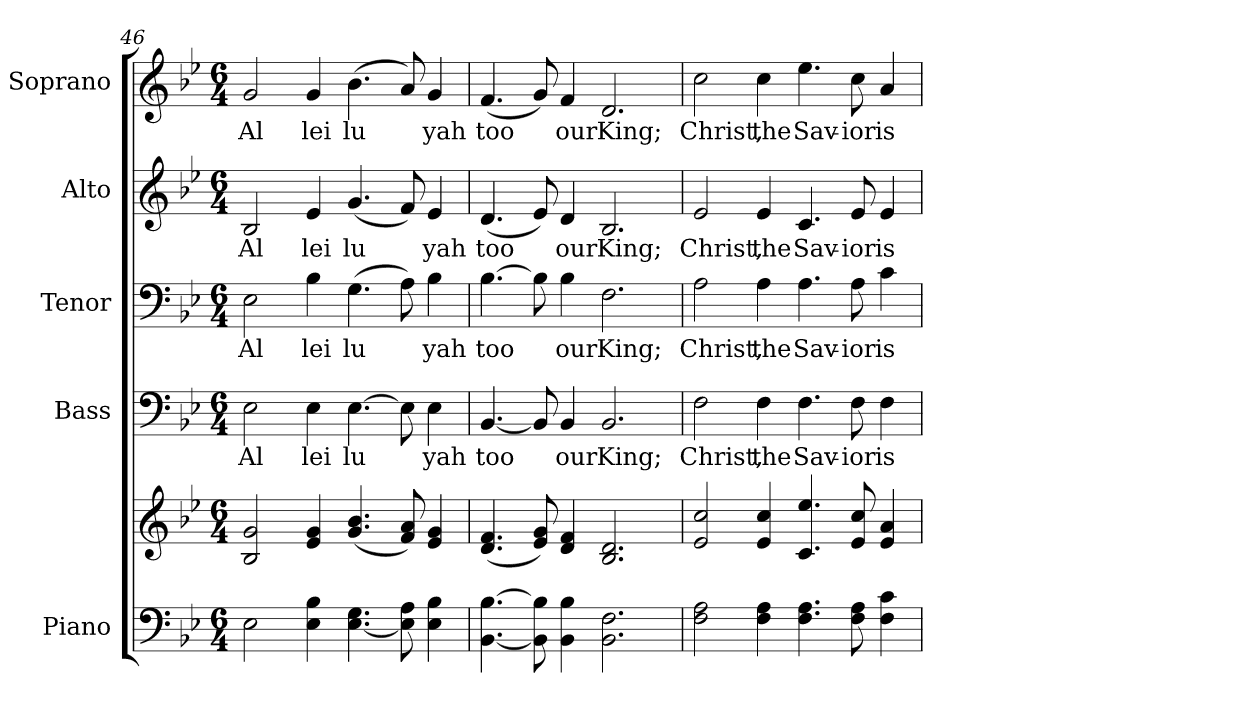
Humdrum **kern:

**kern	**kern	**kern	**text	**kern	**text	**kern	**text	**kern	**text
*part5	*part5	*part4	*part4	*part3	*part3	*part2	*part2	*part1	*part1
*staff6	*staff5	*staff4	*staff4	*staff3	*staff3	*staff2	*staff2	*staff1	*staff1
*I"Piano	*	*I"Bass	*	*I"Tenor	*	*I"Alto	*	*I"Soprano	*
*I'Pno.	*	*I'B.	*	*I'T.	*	*I'A.	*	*I'S.	*
!!LO:PB:g=z
*clefF4	*clefG2	*clefF4	*	*clefF4	*	*clefG2	*	*clefG2	*
*k[b-e-]	*k[b-e-]	*k[b-e-]	*	*k[b-e-]	*	*k[b-e-]	*	*k[b-e-]	*
*B-:	*B-:	*B-:	*	*B-:	*	*B-:	*	*B-:	*
*M6/4	*M6/4	*M6/4	*	*M6/4	*	*M6/4	*	*M6/4	*
=46	=46	=46	=46	=46	=46	=46	=46	=46	=46
!	!	!	!LO:LY:b:color=#000000	!	!	!	!	!	!
!	!	!	!	!	!LO:LY:b:color=#000000	!	!	!	!
!	!	!	!	!	!	!	!LO:LY:b:color=#000000	!	!
!	!	!	!	!	!	!	!	!	!LO:LY:b:color=#000000
2E-i\	2B-i/ 2gi	2E-i\	Al	2E-i\	Al	2B-i/	Al	2gi/	Al
!	!	!	!LO:LY:b:color=#000000	!	!	!	!	!	!
!	!	!	!	!	!LO:LY:b:color=#000000	!	!	!	!
!	!	!	!	!	!	!	!LO:LY:b:color=#000000	!	!
!	!	!	!	!	!	!	!	!	!LO:LY:b:color=#000000
4E-i\ 4B-i	4e-i/ 4gi	4E-i\	lei	4B-i\	lei	4e-i/	lei	4gi/	lei
!	!	!	!LO:LY:b:color=#000000	!	!	!	!	!	!
!	!	!	!	!	!LO:LY:b:color=#000000	!	!	!	!
!	!	!	!	!	!	!	!LO:LY:b:color=#000000	!	!
!	!	!	!	!	!	!	!	!	!LO:LY:b:color=#000000
[<4.E-i\ 4.Gi	(4.gi/ 4.b-i	[>4.E-i\	lu	(4.Gi\	lu	(4.gi/	lu	(4.b-i\	lu
8E-i\] 8Ai	(8fi/ 8ai)	8E-i\]	.	8Ai\)	.	8fi/)	.	8ai/)	.
!	!	!	!LO:LY:b:color=#000000	!	!	!	!	!	!
!	!	!	!	!	!LO:LY:b:color=#000000	!	!	!	!
!	!	!	!	!	!	!	!LO:LY:b:color=#000000	!	!
!	!	!	!	!	!	!	!	!	!LO:LY:b:color=#000000
4E-i\ 4B-i	4e-i/ 4gi	4E-i\	yah	4B-i\	yah	4e-i/	yah	4gi/	yah
=47	=47	=47	=47	=47	=47	=47	=47	=47	=47
!	!	!	!LO:LY:b:color=#000000	!	!	!	!	!	!
!	!	!	!	!	!LO:LY:b:color=#000000	!	!	!	!
!	!	!	!	!	!	!	!LO:LY:b:color=#000000	!	!
!	!	!	!	!	!	!	!	!	!LO:LY:b:color=#000000
[<4.BB-i\ [>4.B-i	(4.di/ 4.fi	[<4.BB-i/	too	[>4.B-i\	too	(4.di/	too	(4.fi/	too
8BB-i\] 8B-i]	(8e-i/ 8gi)	8BB-i/]	.	8B-i\]	.	8e-i/)	.	8gi/)	.
!	!	!	!LO:LY:b:color=#000000	!	!	!	!	!	!
!	!	!	!	!	!LO:LY:b:color=#000000	!	!	!	!
!	!	!	!	!	!	!	!LO:LY:b:color=#000000	!	!
!	!	!	!	!	!	!	!	!	!LO:LY:b:color=#000000
4BB-i\ 4B-i	4di/ 4fi	4BB-i/	our	4B-i\	our	4di/	our	4fi/	our
!	!	!	!LO:LY:b:color=#000000	!	!	!	!	!	!
!	!	!	!	!	!LO:LY:b:color=#000000	!	!	!	!
!	!	!	!	!	!	!	!LO:LY:b:color=#000000	!	!
!	!	!	!	!	!	!	!	!	!LO:LY:b:color=#000000
2.BB-i\ 2.Fi	2.B-i/ 2.di	2.BB-i/	King;	2.Fi\	King;	2.B-i/	King;	2.di/	King;
!!LO:PB:g=z
=48	=48	=48	=48	=48	=48	=48	=48	=48	=48
!	!	!	!LO:LY:b:color=#000000	!	!	!	!	!	!
!	!	!	!	!	!LO:LY:b:color=#000000	!	!	!	!
!	!	!	!	!	!	!	!LO:LY:b:color=#000000	!	!
*	*	*	*	*	*	*	*	*MM105	*
!	!	!	!	!	!	!	!	!	!LO:LY:b:color=#000000
2Fi\ 2Ai	2e-i/ 2cci	2Fi\	Christ,	2Ai\	Christ,	2e-i/	Christ,	2cci\	Christ,
!	!	!	!LO:LY:b:color=#000000	!	!	!	!	!	!
!	!	!	!	!	!LO:LY:b:color=#000000	!	!	!	!
!	!	!	!	!	!	!	!LO:LY:b:color=#000000	!	!
!	!	!	!	!	!	!	!	!	!LO:LY:b:color=#000000
4Fi\ 4Ai	4e-i/ 4cci	4Fi\	the	4Ai\	the	4e-i/	the	4cci\	the
!	!	!	!LO:LY:b:color=#000000	!	!	!	!	!	!
!	!	!	!	!	!LO:LY:b:color=#000000	!	!	!	!
!	!	!	!	!	!	!	!LO:LY:b:color=#000000	!	!
!	!	!	!	!	!	!	!	!	!LO:LY:b:color=#000000
4.Fi\ 4.Ai	4.ci/ 4.ee-i	4.Fi\	Sav-	4.Ai\	Sav-	4.ci/	Sav-	4.ee-i\	Sav-
!	!	!	!LO:LY:b:color=#000000	!	!	!	!	!	!
!	!	!	!	!	!LO:LY:b:color=#000000	!	!	!	!
!	!	!	!	!	!	!	!LO:LY:b:color=#000000	!	!
!	!	!	!	!	!	!	!	!	!LO:LY:b:color=#000000
8Fi\ 8Ai	8e-i/ 8cci	8Fi\	-ior	8Ai\	-ior	8e-i/	-ior	8cci\	-ior
!	!	!	!LO:LY:b:color=#000000	!	!	!	!	!	!
!	!	!	!	!	!LO:LY:b:color=#000000	!	!	!	!
!	!	!	!	!	!	!	!LO:LY:b:color=#000000	!	!
!	!	!	!	!	!	!	!	!	!LO:LY:b:color=#000000
4Fi\ 4ci	4e-i/ 4ai	4Fi\	is	4ci\	is	4e-i/	is	4ai/	is
=	=	=	=	=	=	=	=	=	=
*-	*-	*-	*-	*-	*-	*-	*-	*-	*-
